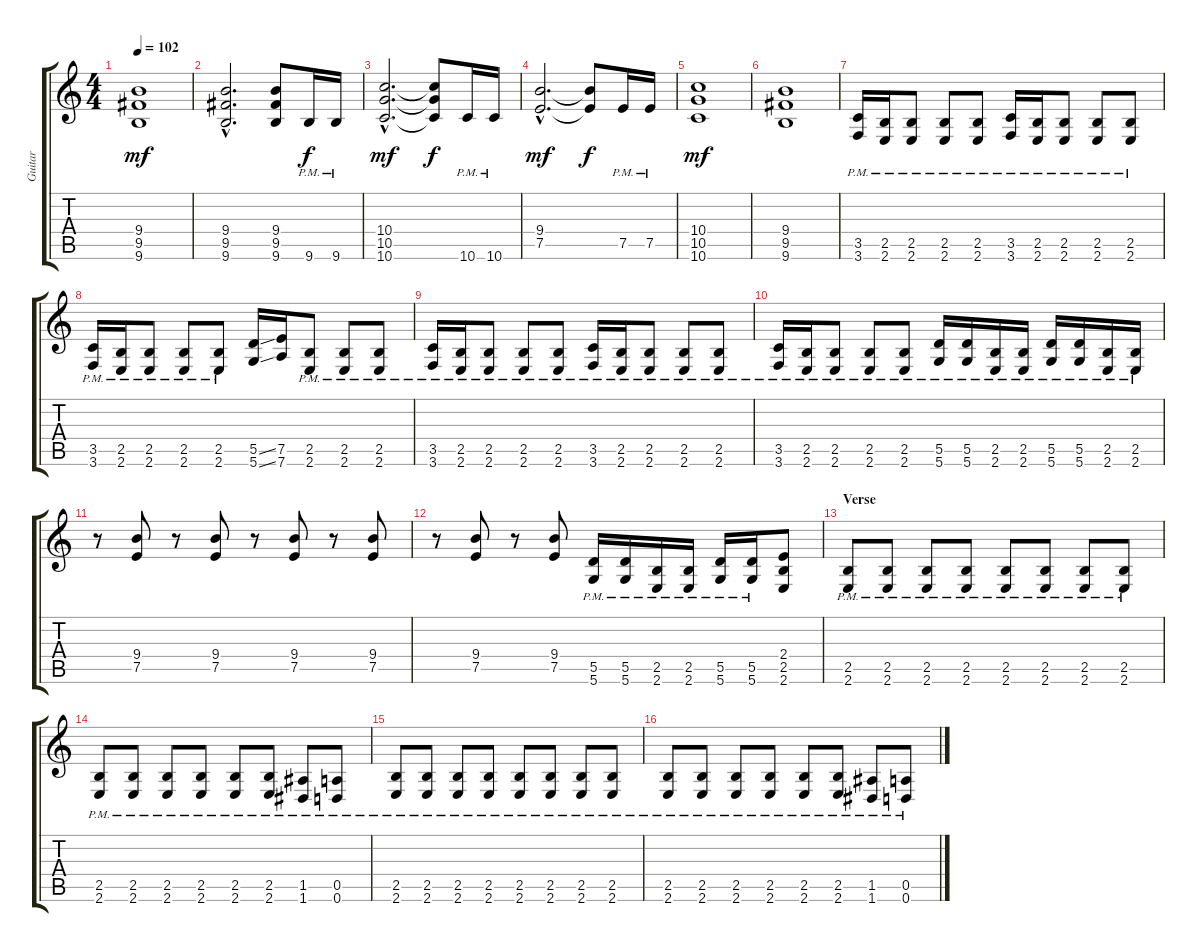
\track ("Guitar" "Guitar") {instrument distortionguitar}
\staff {score tabs}
\tuning (E4 B3 G3 D3 A2 D2) {hide}
\ts (4 4)
\tempo 102
\clef g2
\ks c
(9.4 9.5 9.6).1{dy mf instrument distortionguitar} |
(9.4{hac} 9.5{hac} 9.6{hac}).2{d} (9.4 9.5 9.6).8 9.6{pm}.16{dy f} 9.6{pm}.16 |
(10.4{hac} 10.5{hac} 10.6{hac}).2{d dy mf} (10.4{t} 10.5{t} 10.6{t}).8{dy f} 10.6{pm}.16 10.6{pm}.16 |
(9.4{hac} 7.5{hac}).2{d dy mf} (9.4{t} 7.5{t}).8{dy f} 7.5{pm}.16 7.5{pm}.16 |
(10.4 10.5 10.6).1{dy mf} |
(9.4 9.5 9.6).1 |
(3.5{pm} 3.6{pm}).16 (2.5{pm} 2.6{pm}).16 (2.5{pm} 2.6{pm}).8 (2.5{pm} 2.6{pm}).8 (2.5{pm} 2.6{pm}).8 (3.5{pm} 3.6{pm}).16 (2.5{pm} 2.6{pm}).16 (2.5{pm} 2.6{pm}).8 (2.5{pm} 2.6{pm}).8 (2.5{pm} 2.6{pm}).8 |
(3.5{pm} 3.6{pm}).16 (2.5{pm} 2.6{pm}).16 (2.5{pm} 2.6{pm}).8 (2.5{pm} 2.6{pm}).8 (2.5{pm} 2.6{pm}).8 (5.5{ss} 5.6{ss}).16 (7.5 7.6).16 (2.5{pm} 2.6{pm}).8 (2.5{pm} 2.6{pm}).8 (2.5{pm} 2.6{pm}).8 |
(3.5{pm} 3.6{pm}).16 (2.5{pm} 2.6{pm}).16 (2.5{pm} 2.6{pm}).8 (2.5{pm} 2.6{pm}).8 (2.5{pm} 2.6{pm}).8 (3.5{pm} 3.6{pm}).16 (2.5{pm} 2.6{pm}).16 (2.5{pm} 2.6{pm}).8 (2.5{pm} 2.6{pm}).8 (2.5{pm} 2.6{pm}).8 |
(3.5{pm} 3.6{pm}).16 (2.5{pm} 2.6{pm}).16 (2.5{pm} 2.6{pm}).8 (2.5{pm} 2.6{pm}).8 (2.5{pm} 2.6{pm}).8 (5.5{pm} 5.6{pm}).16 (5.5{pm} 5.6{pm}).16 (2.5{pm} 2.6{pm}).16 (2.5{pm} 2.6{pm}).16 (5.5{pm} 5.6{pm}).16 (5.5{pm} 5.6{pm}).16 (2.5{pm} 2.6{pm}).16 (2.5{pm} 2.6{pm}).16 |
r.8 (9.4 7.5).8 r.8 (9.4 7.5).8 r.8 (9.4 7.5).8 r.8 (9.4 7.5).8 |
r.8 (9.4 7.5).8 r.8 (9.4 7.5).8 (5.5{pm} 5.6{pm}).16 (5.5{pm} 5.6{pm}).16 (2.5{pm} 2.6{pm}).16 (2.5{pm} 2.6{pm}).16 (5.5{pm} 5.6{pm}).16 (5.5{pm} 5.6{pm}).16 (2.4 2.5 2.6).8 |
\section ("" "Verse")
(2.5{pm} 2.6{pm}).8{volume 11} (2.5{pm} 2.6{pm}).8 (2.5{pm} 2.6{pm}).8 (2.5{pm} 2.6{pm}).8 (2.5{pm} 2.6{pm}).8 (2.5{pm} 2.6{pm}).8 (2.5{pm} 2.6{pm}).8 (2.5{pm} 2.6{pm}).8 |
(2.5{pm} 2.6{pm}).8 (2.5{pm} 2.6{pm}).8 (2.5{pm} 2.6{pm}).8 (2.5{pm} 2.6{pm}).8 (2.5{pm} 2.6{pm}).8 (2.5{pm} 2.6{pm}).8 (1.5{pm} 1.6{pm}).8 (0.5{pm} 0.6{pm}).8 |
(2.5{pm} 2.6{pm}).8 (2.5{pm} 2.6{pm}).8 (2.5{pm} 2.6{pm}).8 (2.5{pm} 2.6{pm}).8 (2.5{pm} 2.6{pm}).8 (2.5{pm} 2.6{pm}).8 (2.5{pm} 2.6{pm}).8 (2.5{pm} 2.6{pm}).8 |
(2.5{pm} 2.6{pm}).8 (2.5{pm} 2.6{pm}).8 (2.5{pm} 2.6{pm}).8 (2.5{pm} 2.6{pm}).8 (2.5{pm} 2.6{pm}).8 (2.5{pm} 2.6{pm}).8 (1.5{pm} 1.6{pm}).8 (0.5{pm} 0.6{pm}).8
